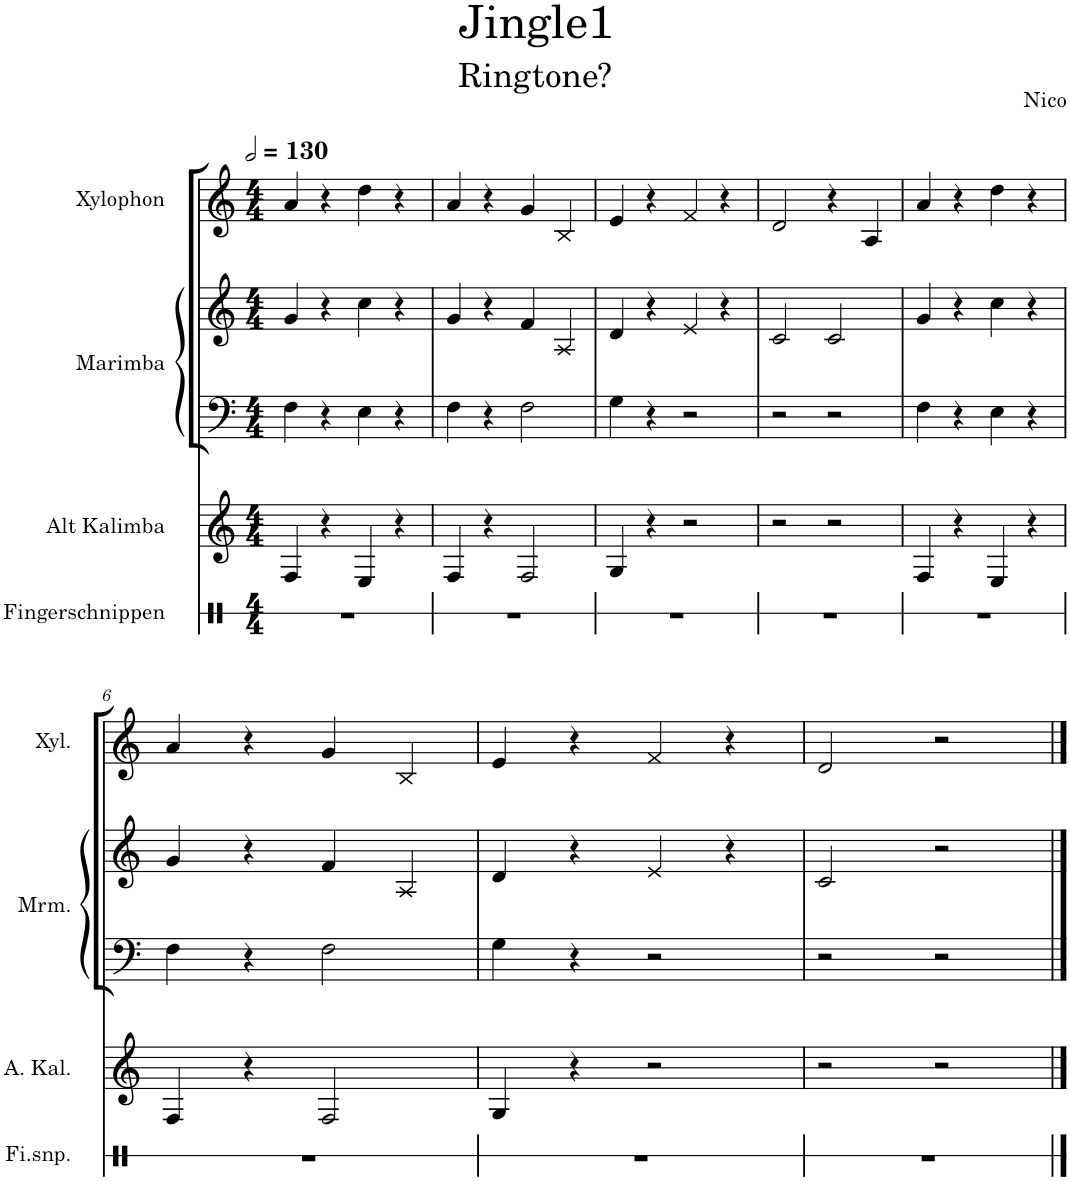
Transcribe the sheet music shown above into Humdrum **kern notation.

**kern	**kern	**kern	**kern	**kern
*part4	*part3	*part2	*part2	*part1
*staff5	*staff4	*staff3	*staff2	*staff1
*I"Fingerschnippen	*I"Alt Kalimba	*I"Marimba	*	*I"Xylophon
*I'Fi.snp.	*I'A. Kal.	*I'Mrm.	*	*I'Xyl.
*stria1	*	*	*	*
*clefX	*clefG2	*clefF4	*clefG2	*clefG2
*	*	*	*	*Trd-7c-12
*k[]	*k[]	*k[]	*k[]	*k[]
*M4/4	*M4/4	*M4/4	*M4/4	*M4/4
*MM260	*MM260	*MM260	*MM260	*MM260
=1	=1	=1	=1	=1
1r	4F/	4F\	4g/	4a/
.	4r	4r	4r	4r
.	4E/	4E\	4cc\	4dd\
.	4r	4r	4r	4r
=2	=2	=2	=2	=2
1r	4F/	4F\	4g/	4a/
.	4r	4r	4r	4r
.	2F/	2F\	4f/	4g/
.	.	.	4A/	4B/
=3	=3	=3	=3	=3
1r	4G/	4G\	4d/	4e/
.	4r	4r	4r	4r
.	2r	2r	4e/	4f/
.	.	.	4r	4r
=4	=4	=4	=4	=4
1r	2r	2r	2c/	2d/
.	2r	2r	2c/	4r
.	.	.	.	4A/
=5	=5	=5	=5	=5
1r	4F/	4F\	4g/	4a/
.	4r	4r	4r	4r
.	4E/	4E\	4cc\	4dd\
.	4r	4r	4r	4r
!!LO:LB:g=z
=6	=6	=6	=6	=6
1r	4F/	4F\	4g/	4a/
.	4r	4r	4r	4r
.	2F/	2F\	4f/	4g/
.	.	.	4A/	4B/
=7	=7	=7	=7	=7
1r	4G/	4G\	4d/	4e/
.	4r	4r	4r	4r
.	2r	2r	4e/	4f/
.	.	.	4r	4r
=8	=8	=8	=8	=8
1r	2r	2r	2c/	2d/
.	2r	2r	2r	2r
==	==	==	==	==
*-	*-	*-	*-	*-
